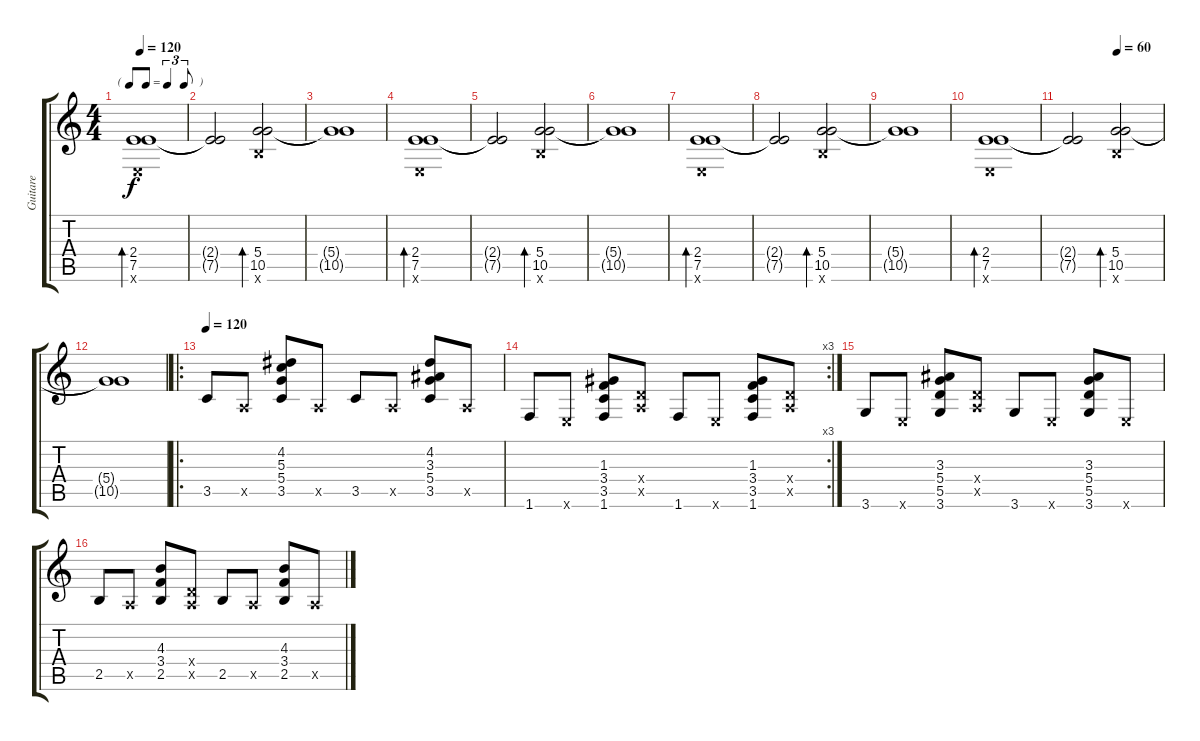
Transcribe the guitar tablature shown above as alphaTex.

\track ("Guitare" "Guitare") {instrument acousticguitarnylon}
\staff {score tabs}
\tuning (E4 B3 G3 D3 A2 E2) {hide}
\ts (4 4)
\tf triplet8th
\tempo 120
\clef g2
\ks c
(2.4 7.5 0.6{x}).1{bd 480 dy f volume 10 instrument electricguitarmuted} |
(2.4{t} 7.5{t}).2 (5.4 10.5 7.6{x}).2{bd 480} |
(5.4{t} 10.5{t}).1 |
(2.4 7.5 0.6{x}).1{bd 480} |
(2.4{t} 7.5{t}).2 (5.4 10.5 7.6{x}).2{bd 480} |
(5.4{t} 10.5{t}).1 |
(2.4 7.5 0.6{x}).1{bd 480} |
(2.4{t} 7.5{t}).2 (5.4 10.5 7.6{x}).2{bd 480} |
(5.4{t} 10.5{t}).1 |
(2.4 7.5 0.6{x}).1{bd 480} |
\tempo (60 0.5)
(2.4{t} 7.5{t}).2 (5.4 10.5 7.6{x}).2{bd 480 volume 2} |
(5.4{t} 10.5{t}).1 |
\ro
\tempo 120
3.5.8{volume 13 instrument acousticguitarnylon} 0.5{x}.8 (4.2 5.3 5.4 3.5).8 0.5{x}.8 3.5.8 0.5{x}.8 (4.2 3.3 5.4 3.5).8 0.5{x}.8 |
\rc 3
1.6.8 0.6{x}.8 (1.3 3.4 3.5 1.6).8 (0.4{x} 0.5{x}).8 1.6.8 0.6{x}.8 (1.3 3.4 3.5 1.6).8 (0.4{x} 0.5{x}).8 |
3.6.8 0.6{x}.8 (3.3 5.4 5.5 3.6).8 (0.4{x} 0.5{x}).8 3.6.8 0.6{x}.8 (3.3 5.4 5.5 3.6).8 0.6{x}.8 |
2.5.8 0.5{x}.8 (4.3 3.4 2.5).8 (0.4{x} 0.5{x}).8 2.5.8 0.5{x}.8 (4.3 3.4 2.5).8 0.5{x}.8
